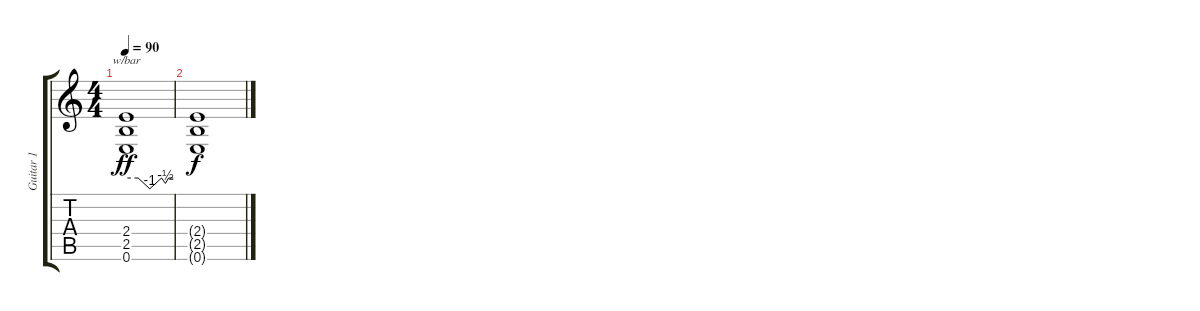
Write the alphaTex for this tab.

\track ("Guitar 1" "Guitar 1") {instrument distortionguitar}
\staff {score tabs}
\tuning (E4 B3 G3 D3 A2 E2) {hide}
\ts (4 4)
\tempo 90
\clef g2
\ks c
(2.4 2.5 0.6).1{tbe (custom default 0 0 15 0 30 -4 45 0 50 -2 54 0 60 0) dy ff volume 0} |
(2.4{t} 2.5{t} 0.6{t}).1{dy f}
